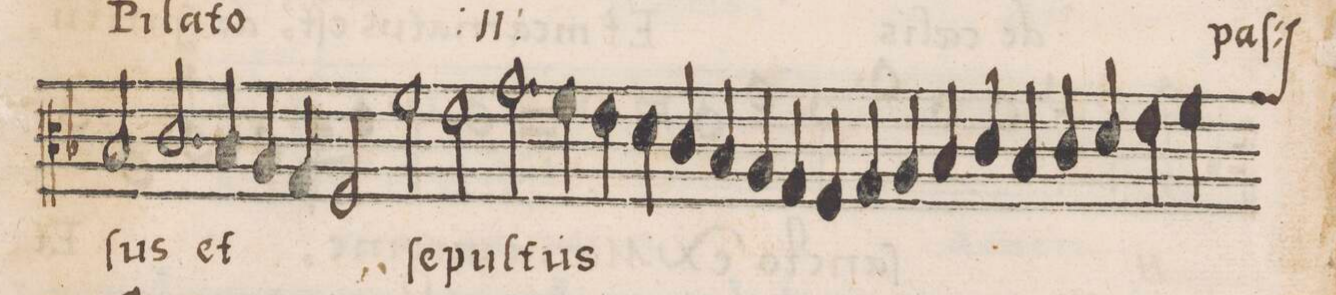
**kern	**text
*I"ALTVS	*
*clefC3	*
*k[b-]	*
*met(C|)	*
*M2/1	*
2B-/	-ſus
2.c/	et
=127-	=127-
4B-/	.
4A/	.
4G/	.
2F/	.
2f\	ſe-
=128-	=128-
2e\	-pul-
2.g\	-tus
4f\	.
4e\	.
4d\	.
=129-	=129-
4c/	.
4B-/	.
4A/	.
4G/	.
4F/	.
4G/	.
4A/	.
4B-/	.
=130-	=130-
4c/	.
4B-/	.
4c/	.
4d/	.
4e\	.
*custos:g	*
4f\	.
*-	*-
